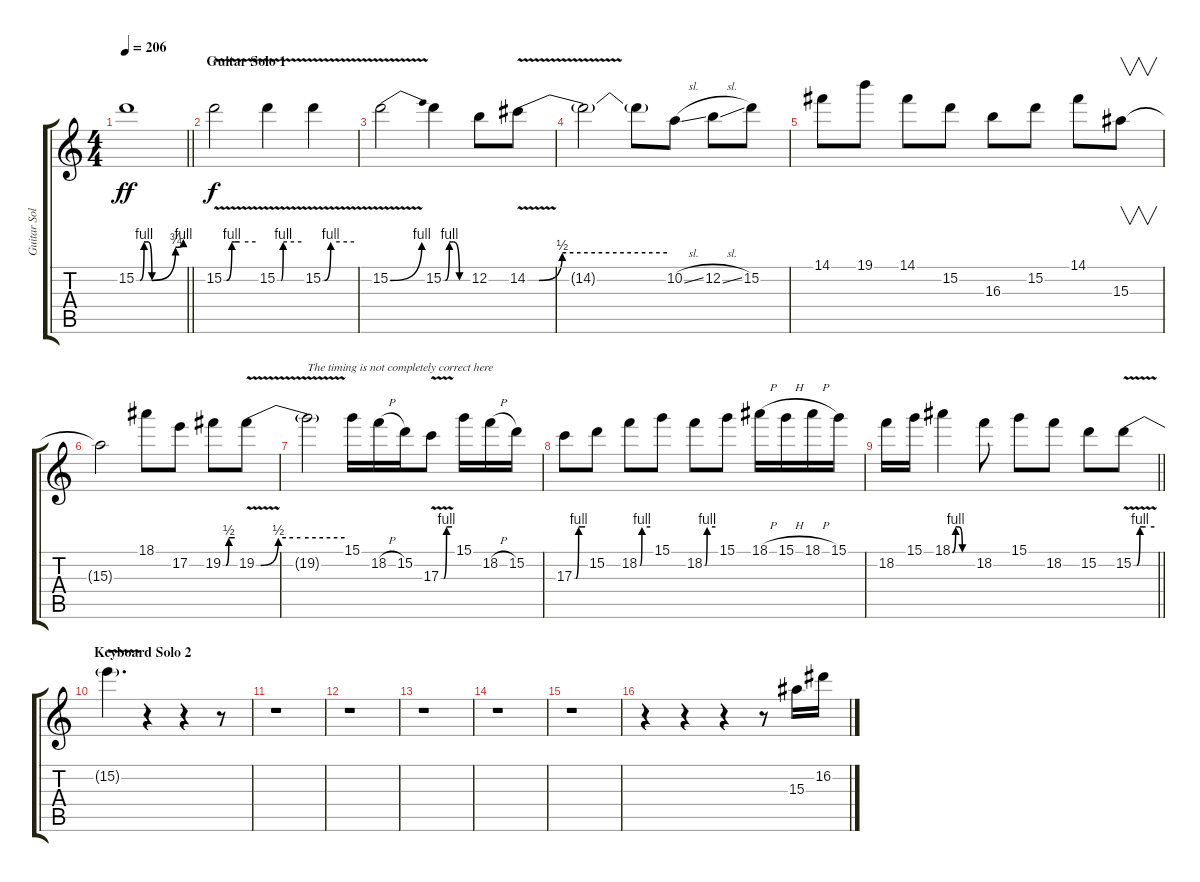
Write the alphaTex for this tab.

\track ("Guitar Solo" "Guitar Sol") {instrument distortionguitar}
\staff {score tabs}
\tuning (E4 B3 G3 D3 A2 E2) {hide}
\ts (4 4)
\tempo 206
\clef g2
\barLineRight lightlight
\ks c
15.2{be (custom 0 0 5 0 10 4 15 4 20 0 50 3 60 4)}.1{dy ff volume 13} |
\section ("" "Guitar Solo 1")
15.2{be (custom 0 0 5 0 15 4 20 4 30 4 60 4) v}.2{dy f} 15.2{be (custom 0 0 10 0 15 4 60 4) v}.4 15.2{be (custom 0 0 3 0 15 4 60 4) v}.4 |
15.2{be (bend 0 0 60 4) v}.2 15.2{be (custom 0 0 5 0 15 4 20 4 25 4 40 0 60 0)}.4 12.2.8 14.2{be (custom 0 0 5 0 15 2 60 2) v}.8 |
14.2{t}.2 14.2{t}.8 10.2{sl}.8 12.2{sl}.8 15.2.8 |
14.1.8 19.1.8 14.1.8 15.2.8 16.3.8 15.2.8 14.1.8 15.3.8{v} |
15.3{t}.2 18.1.8 17.2.8 19.2{be (custom 0 0 15 0 30 2 60 2)}.8 19.2{be (custom 0 0 3 0 15 2 25 2 30 2 60 2) v}.8 |
19.2{t}.2{txt "The timing is not completely correct here "} 15.1.16 18.2{h}.16 15.2.16 17.3{be (custom 0 0 15 0 30 4 60 4) v}.8 15.1.16 18.2{h}.16 15.2.16 |
17.3{be (custom 0 0 10 0 25 4 60 4)}.8 15.2.8 18.2{be (custom 0 0 5 0 15 4 60 4)}.8 15.1.8 18.2{be (custom 0 0 5 0 15 4 60 4)}.8 15.1.8 18.1{h}.16 15.1{h}.16 18.1{h}.16 15.1.16 |
\barLineRight lightlight
18.2.16 15.1.16 18.1{be (custom 0 0 10 4 20 4 30 0 60 0)}.4 18.2.8 15.1.8 18.2.8 15.2.8 15.2{be (custom 0 0 5 0 10 0 19 4 35 4 60 4) v}.8 |
\section ("" "Keyboard Solo 2")
15.2{t}.4{d} r.4 r.4 r.8 |
r.1 |
r.1 |
r.1 |
r.1 |
r.1 |
r.4 r.4 r.4 r.8 15.3.16 16.2.16
